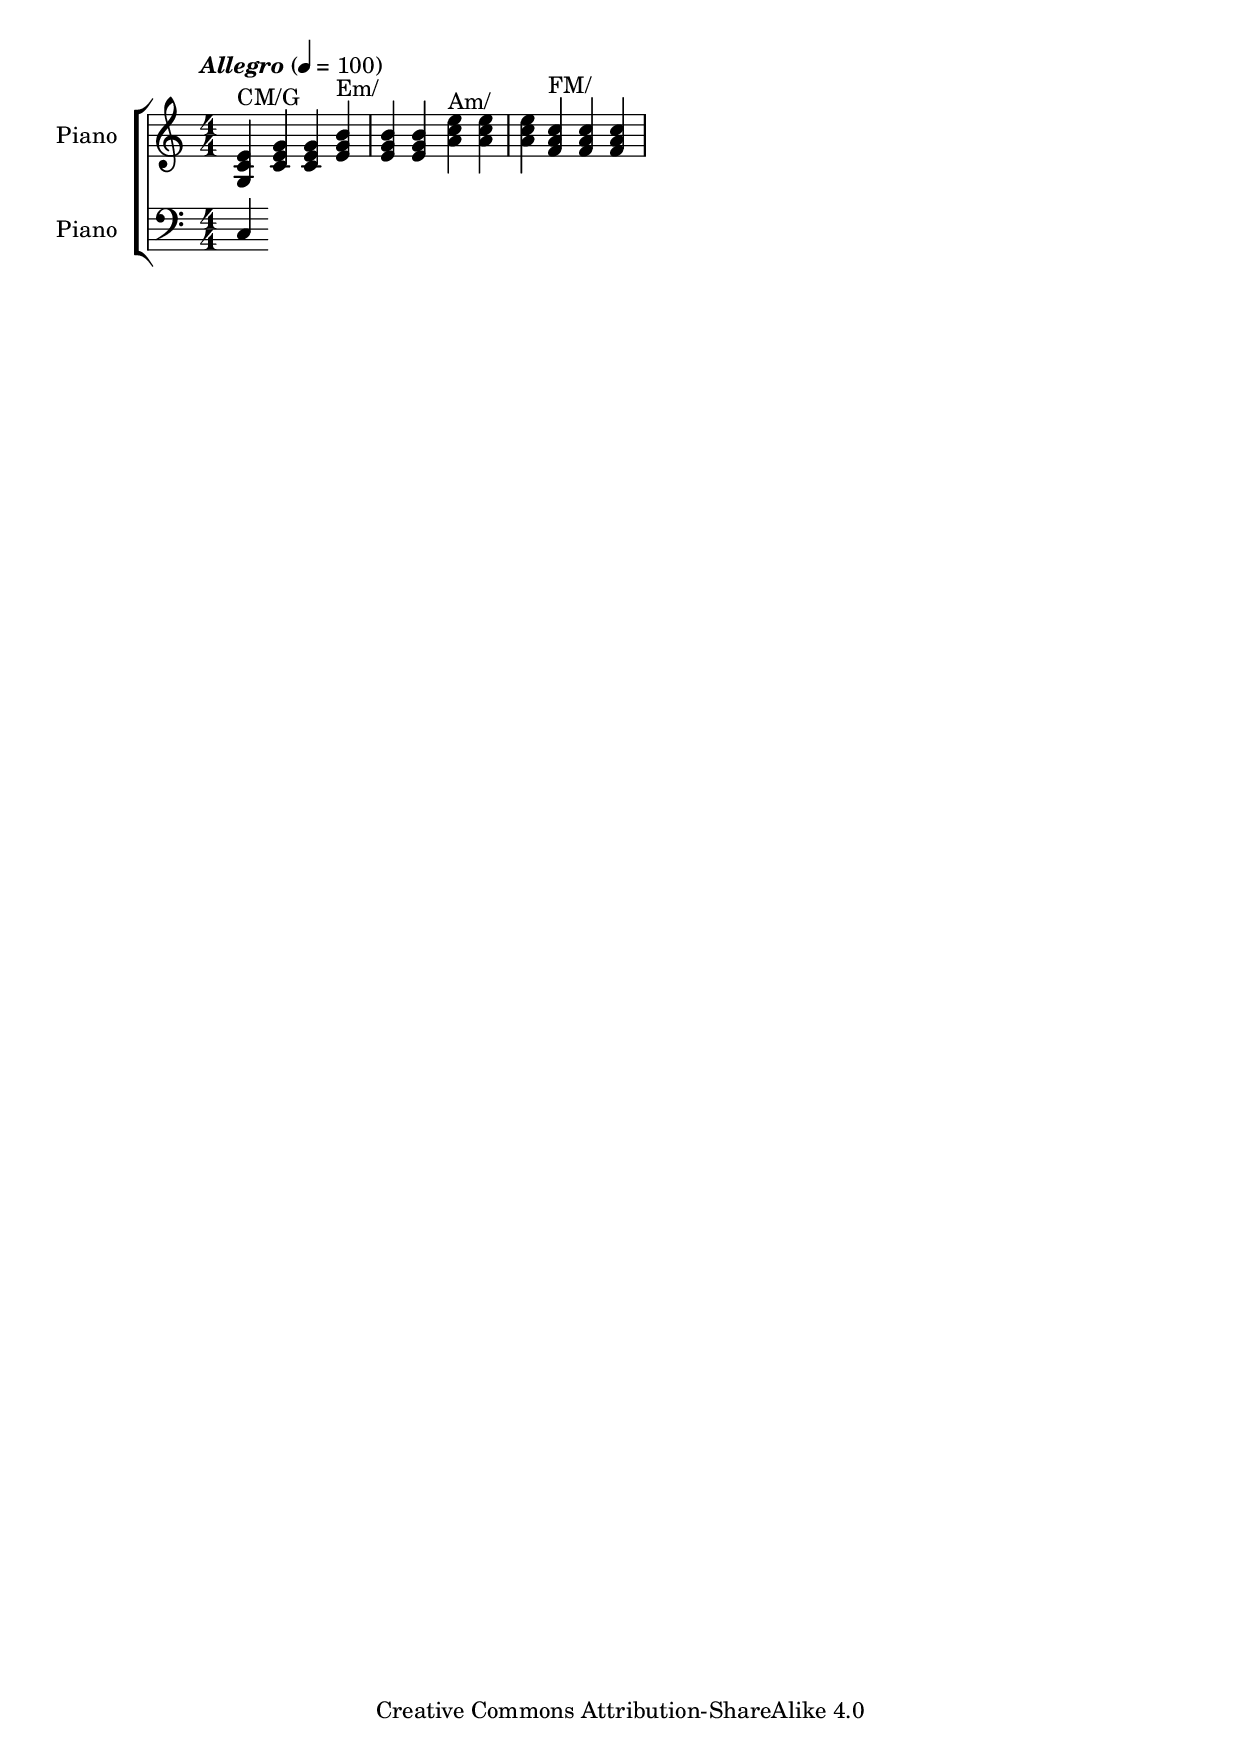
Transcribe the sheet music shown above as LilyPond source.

\version "2.24.3"
\language "english"
\header {
  title = ""
  composer = ""
  arranger = ""
  footnotes = ""
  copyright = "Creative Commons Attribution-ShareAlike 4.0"
}
\noPageBreak

info = {
    \key c \ionian
    \numericTimeSignature
    \time 4/4
    \tempo \markup {
      \italic Allegro
    } 4 = 100
}

main = \new StaffGroup <<
  % rhs
  \new Staff \with {
    instrumentName = "Piano"
    shortInstrumentName = "Pno."
    midiInstrument = "acoustic grand"
  } \relative c' {
    \info
    \clef G

    %<c e g> <e g c> <g c e>
    %
    % CM3        Inversion
    % c e g      0          CM3/C
    %   e g c    1st        CM3/E
    %     g c e  2nd        CM3/G
    %
    % CM7            Inversion
    % c e g b        0          CM7/C
    %   e g b c      1st        CM7/E
    %     g b c e    2nd        CM7/G
    %       b c e g  3rd        CM7/B


    <g c e>^"CM/G" <c e g> <c e g> |
    <e g b>^"Em/" <e g b> <e g b> |
    <a c e>^"Am/" <a c e> <a c e> |
    <f a c>^"FM/" <f a c> <f a c> |
  }

  % lhs
  \new Staff \with {
    instrumentName = "Piano"
    shortInstrumentName = "Pno."
    midiInstrument = "Grand Piano"
  } \relative {
    \clef F

    c
  }
>>

\book {
  \paper {

  }
}

\score {
  \main
  \layout {}
}

\score {
  \unfoldRepeats {
    \main
  }
  \midi {}
}
